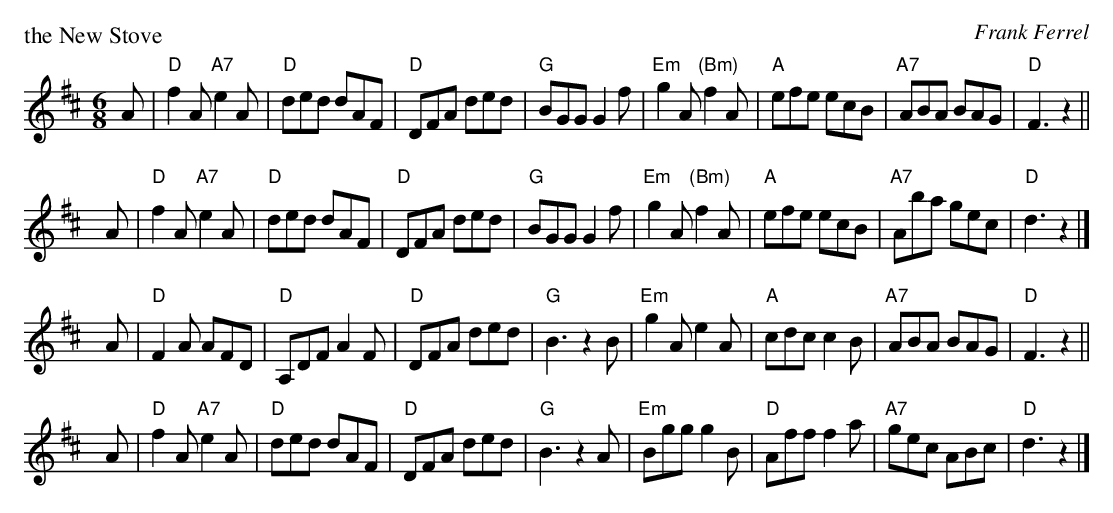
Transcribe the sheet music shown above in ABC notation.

X:1
M: 6/8
L: 1/8
P: the New Stove
C: Frank Ferrel
K: D
 A | "D"f2A "A7"e2A | "D"ded  dAF | "D"DFA ded | "G"BGG G2f | "Em"g2A "(Bm)"f2A | "A"efe ecB | "A7"ABA BAG | "D"F3 z2 ||
yA | "D"f2A "A7"e2A | "D"ded  dAF | "D"DFA ded | "G"BGG G2f | "Em"g2A "(Bm)"f2A | "A"efe ecB | "A7"Aba gec | "D"d3 z2 |]
yA | "D"F2A     AFD | "D"A,DF A2F | "D"DFA ded | "G"B3  z2B | "Em"g2A       e2A | "A"cdc c2B | "A7"ABA BAG | "D"F3 z2 ||
yA | "D"f2A "A7"e2A | "D"ded  dAF | "D"DFA ded | "G"B3  z2A | "Em"Bgg       g2B | "D"Aff f2a | "A7"gec ABc | "D"d3 z2 |]
